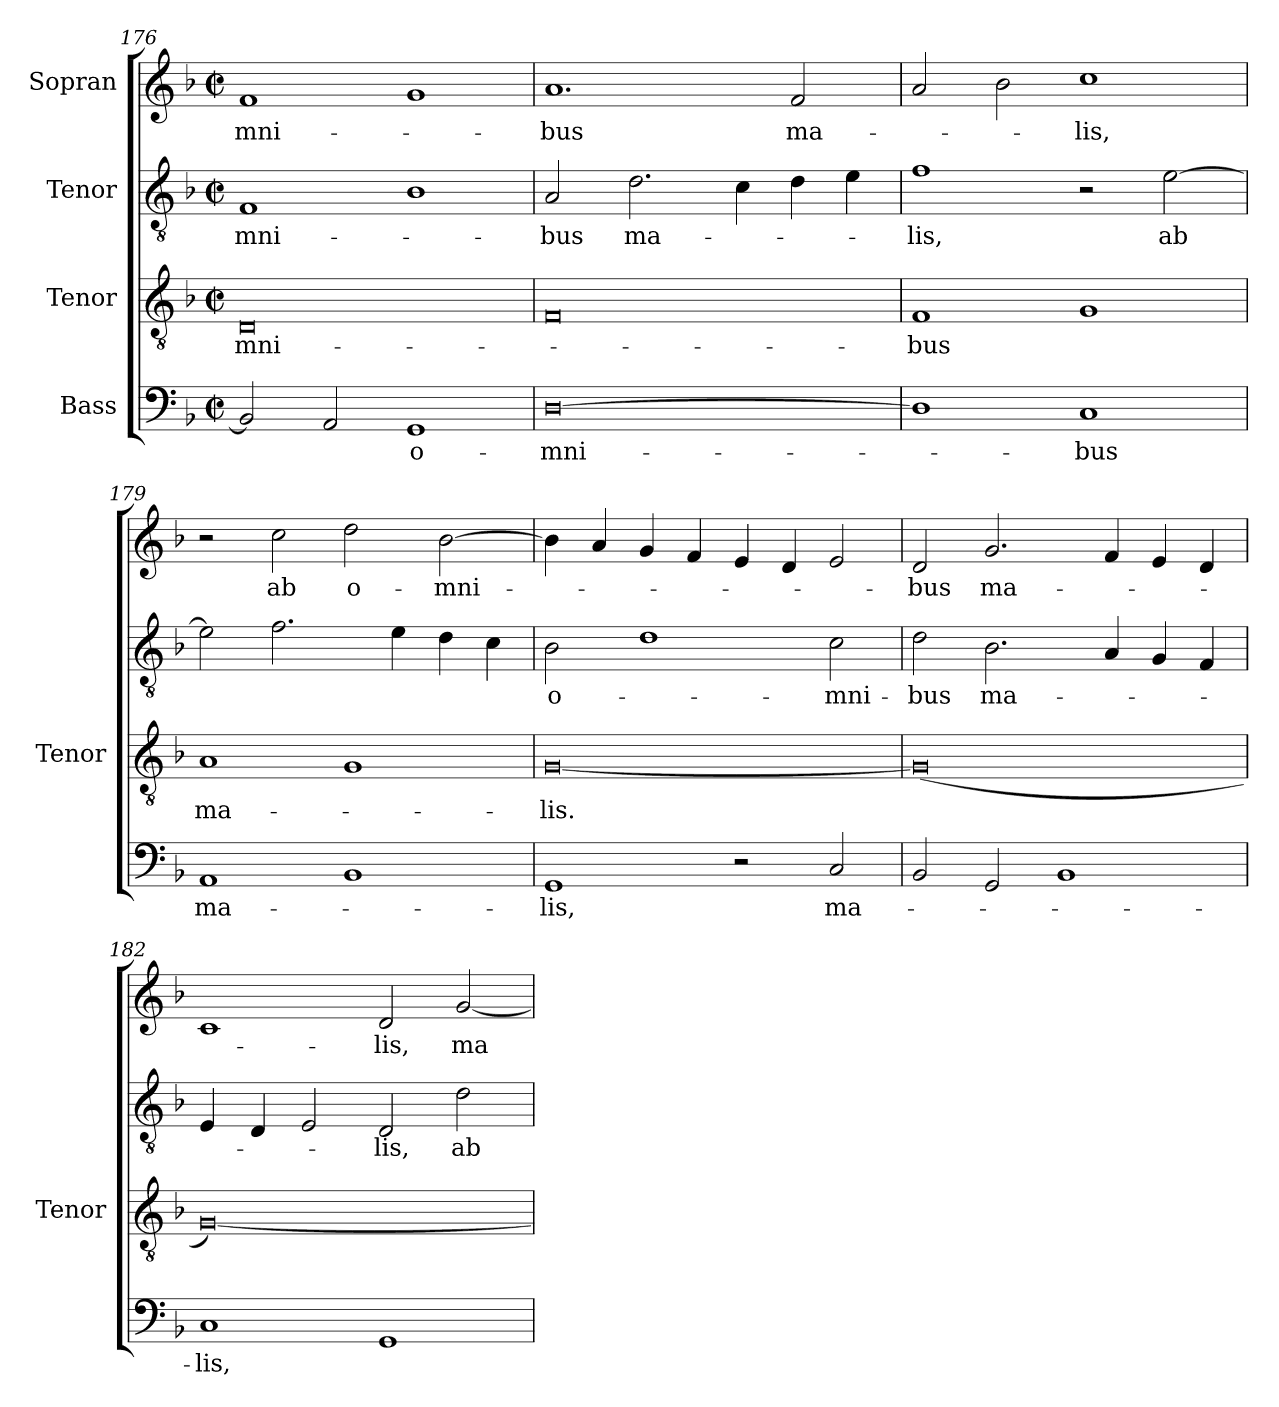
**kern	**text	**kern	**text	**kern	**text	**kern	**text
*part4	*part4	*part3	*part3	*part2	*part2	*part1	*part1
*staff4	*staff4	*staff3	*staff3	*staff2	*staff2	*staff1	*staff1
*I"Bass	*	*I"Tenor	*	*I"Tenor	*	*I"Sopran	*
*	*	*I'Tenor	*	*	*	*	*
*clefF4	*	*clefGv2	*	*clefGv2	*	*clefG2	*
*	*	*ITrd7c12	*	*ITrd7c12	*	*	*
*k[b-]	*	*k[b-]	*	*k[b-]	*	*k[b-]	*
*F:	*	*F:	*	*F:	*	*F:	*
*M2/2	*	*M2/2	*	*M2/2	*	*M2/2	*
*met(c|)	*	*met(c|)	*	*met(c|)	*	*met(c|)	*
=176	=176	=176	=176	=176	=176	=176	=176
!	!	!	!LO:LY:b:color=#000000	!	!	!	!
!	!	!	!	!	!LO:LY:b:color=#000000	!	!
!	!	!	!	!	!	!	!LO:LY:b:color=#000000
2BB-i/]	.	0DDi	-mni-	1FFi	-mni-	1fi	-mni-
2AAi/	.	.	.	.	.	.	.
!	!LO:LY:b:color=#000000	!	!	!	!	!	!
1GGi	o-	.	.	1BB-i	.	1gi	.
=177	=177	=177	=177	=177	=177	=177	=177
!	!LO:LY:b:color=#000000	!	!	!	!	!	!
!	!	!	!	!	!LO:LY:b:color=#000000	!	!
!	!	!	!	!	!	!	!LO:LY:b:color=#000000
[>0Di	-mni-	0FFi	.	2AAi/	-bus	1.ai	-bus
!	!	!	!	!	!LO:LY:b:color=#000000	!	!
.	.	.	.	2.Di\	ma-	.	.
.	.	.	.	4Ci\	.	.	.
!	!	!	!	!	!	!	!LO:LY:b:color=#000000
.	.	.	.	4Di\	.	2fi/	ma-
.	.	.	.	4Ei\	.	.	.
=178	=178	=178	=178	=178	=178	=178	=178
!	!	!	!LO:LY:b:color=#000000	!	!	!	!
!	!	!	!	!	!LO:LY:b:color=#000000	!	!
1Di]	.	1FFi	-bus	1Fi	-lis,	2ai/	.
.	.	.	.	.	.	2b-i\	.
!	!LO:LY:b:color=#000000	!	!	!	!	!	!
!	!	!	!	!	!	!	!LO:LY:b:color=#000000
1Ci	-bus	1GGi	.	2r	.	1cci	-lis,
!	!	!	!	!	!LO:LY:b:color=#000000	!	!
.	.	.	.	[>2Ei\	ab	.	.
=179	=179	=179	=179	=179	=179	=179	=179
!	!LO:LY:b:color=#000000	!	!	!	!	!	!
!	!	!	!LO:LY:b:color=#000000	!	!	!	!
1AAi	ma-	1AAi	ma-	2Ei\]	.	2r	.
!	!	!	!	!	!	!	!LO:LY:b:color=#000000
.	.	.	.	2.Fi\	.	2cci\	ab
!	!	!	!	!	!	!	!LO:LY:b:color=#000000
1BB-i	.	1GGi	.	.	.	2ddi\	o-
.	.	.	.	4Ei\	.	.	.
!	!	!	!	!	!	!	!LO:LY:b:color=#000000
.	.	.	.	4Di\	.	[>2b-i\	-mni-
.	.	.	.	4Ci\	.	.	.
=180	=180	=180	=180	=180	=180	=180	=180
!	!LO:LY:b:color=#000000	!	!	!	!	!	!
!	!	!	!LO:LY:b:color=#000000	!	!	!	!
!	!	!	!	!	!LO:LY:b:color=#000000	!	!
1GGi	-lis,	[<0GGi	-lis.	2BB-i\	o-	4b-i\]	.
.	.	.	.	.	.	4ai/	.
.	.	.	.	1Di	.	4gi/	.
.	.	.	.	.	.	4fi/	.
2r	.	.	.	.	.	4ei/	.
.	.	.	.	.	.	4di/	.
!	!LO:LY:b:color=#000000	!	!	!	!	!	!
!	!	!	!	!	!LO:LY:b:color=#000000	!	!
2Ci/	ma-	.	.	2Ci\	-mni-	2ei/	.
!!LO:LB:g=z
=181	=181	=181	=181	=181	=181	=181	=181
!	!	!	!	!	!LO:LY:b:color=#000000	!	!
!	!	!	!	!	!	!	!LO:LY:b:color=#000000
2BB-i/	.	(0GGi]	.	2Di\	-bus	2di/	-bus
!	!	!	!	!	!LO:LY:b:color=#000000	!	!
!	!	!	!	!	!	!	!LO:LY:b:color=#000000
2GGi/	.	.	.	2.BB-i\	ma-	2.gi/	ma-
1BB-i	.	.	.	.	.	.	.
.	.	.	.	4AAi/	.	4fi/	.
.	.	.	.	4GGi/	.	4ei/	.
.	.	.	.	4FFi/	.	4di/	.
=182	=182	=182	=182	=182	=182	=182	=182
!	!LO:LY:b:color=#000000	!	!	!	!	!	!
1Ci	-lis,	[<0GGi)	.	4EEi/	.	1ci	.
.	.	.	.	4DDi/	.	.	.
.	.	.	.	2EEi/	.	.	.
!	!	!	!	!	!LO:LY:b:color=#000000	!	!
!	!	!	!	!	!	!	!LO:LY:b:color=#000000
1GGi	.	.	.	2DDi/	-lis,	2di/	-lis,
!	!	!	!	!	!LO:LY:b:color=#000000	!	!
!	!	!	!	!	!	!	!LO:LY:b:color=#000000
.	.	.	.	2Di\	ab	[<2gi/	ma-
=	=	=	=	=	=	=	=
*-	*-	*-	*-	*-	*-	*-	*-
